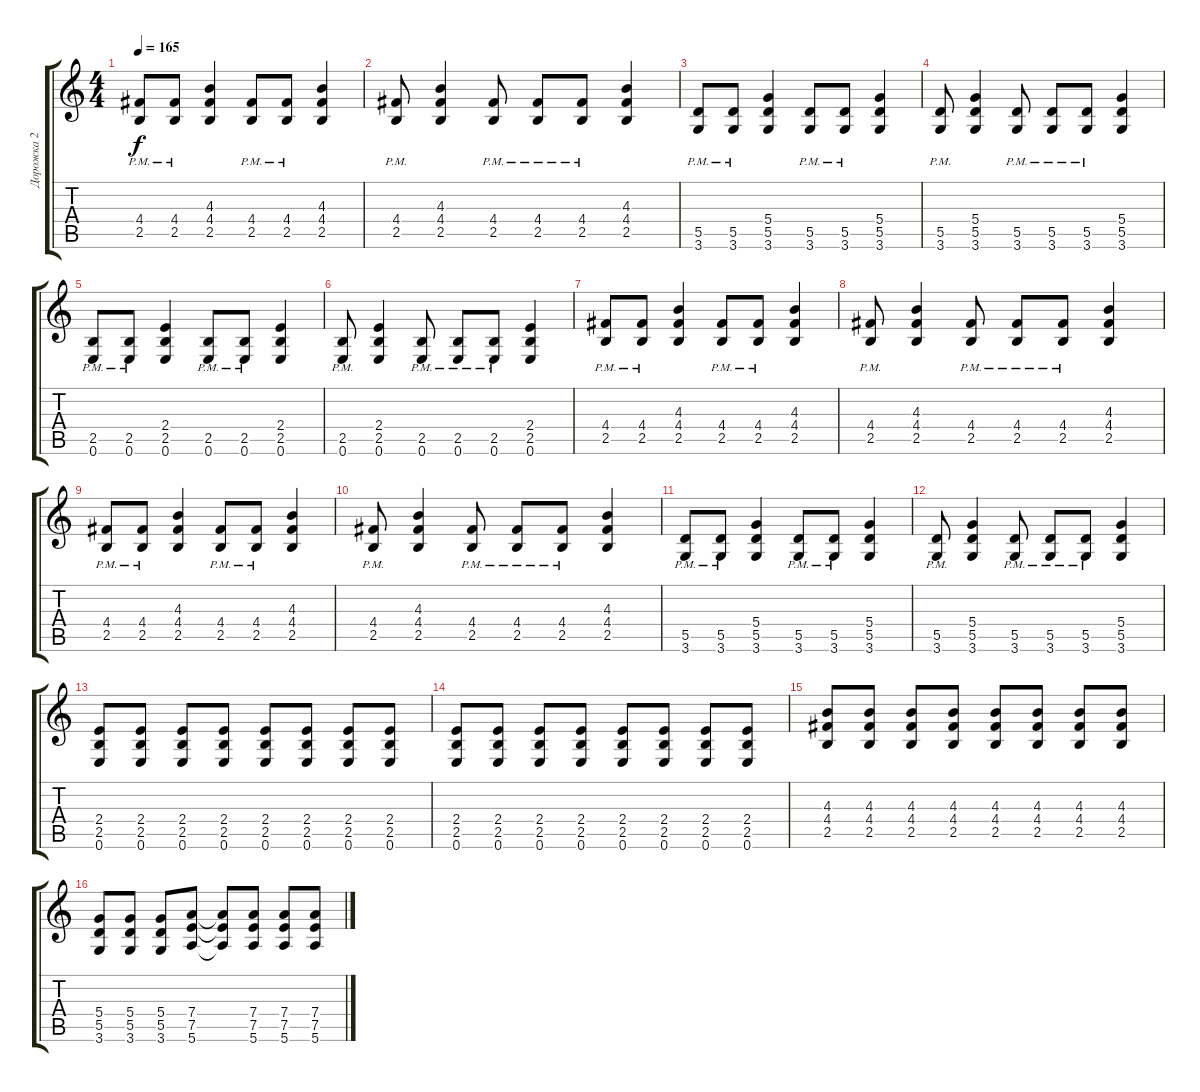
\track ("Дорожка 2" "Дорожка 2") {instrument distortionguitar}
\staff {score tabs}
\tuning (E4 B3 G3 D3 A2 E2) {hide}
\ts (4 4)
\tempo 165
\clef g2
\ks c
(4.4{pm} 2.5{pm}).8{dy f} (4.4{pm} 2.5{pm}).8 (4.3 4.4 2.5).4 (4.4{pm} 2.5{pm}).8 (4.4{pm} 2.5{pm}).8 (4.3 4.4 2.5).4 |
(4.4{pm} 2.5{pm}).8 (4.3 4.4 2.5).4 (4.4{pm} 2.5{pm}).8 (4.4{pm} 2.5{pm}).8 (4.4{pm} 2.5{pm}).8 (4.3 4.4 2.5).4 |
(5.5{pm} 3.6{pm}).8 (5.5{pm} 3.6{pm}).8 (5.4 5.5 3.6).4 (5.5{pm} 3.6{pm}).8 (5.5{pm} 3.6{pm}).8 (5.4 5.5 3.6).4 |
(5.5{pm} 3.6{pm}).8 (5.4 5.5 3.6).4 (5.5{pm} 3.6{pm}).8 (5.5{pm} 3.6{pm}).8 (5.5{pm} 3.6{pm}).8 (5.4 5.5 3.6).4 |
(2.5{pm} 0.6{pm}).8 (2.5{pm} 0.6{pm}).8 (2.4 2.5 0.6).4 (2.5{pm} 0.6{pm}).8 (2.5{pm} 0.6{pm}).8 (2.4 2.5 0.6).4 |
(2.5{pm} 0.6{pm}).8 (2.4 2.5 0.6).4 (2.5{pm} 0.6{pm}).8 (2.5{pm} 0.6{pm}).8 (2.5{pm} 0.6{pm}).8 (2.4 2.5 0.6).4 |
(4.4{pm} 2.5{pm}).8 (4.4{pm} 2.5{pm}).8 (4.3 4.4 2.5).4 (4.4{pm} 2.5{pm}).8 (4.4{pm} 2.5{pm}).8 (4.3 4.4 2.5).4 |
(4.4{pm} 2.5{pm}).8 (4.3 4.4 2.5).4 (4.4{pm} 2.5{pm}).8 (4.4{pm} 2.5{pm}).8 (4.4{pm} 2.5{pm}).8 (4.3 4.4 2.5).4 |
(4.4{pm} 2.5{pm}).8 (4.4{pm} 2.5{pm}).8 (4.3 4.4 2.5).4 (4.4{pm} 2.5{pm}).8 (4.4{pm} 2.5{pm}).8 (4.3 4.4 2.5).4 |
(4.4{pm} 2.5{pm}).8 (4.3 4.4 2.5).4 (4.4{pm} 2.5{pm}).8 (4.4{pm} 2.5{pm}).8 (4.4{pm} 2.5{pm}).8 (4.3 4.4 2.5).4 |
(5.5{pm} 3.6{pm}).8 (5.5{pm} 3.6{pm}).8 (5.4 5.5 3.6).4 (5.5{pm} 3.6{pm}).8 (5.5{pm} 3.6{pm}).8 (5.4 5.5 3.6).4 |
(5.5{pm} 3.6{pm}).8 (5.4 5.5 3.6).4 (5.5{pm} 3.6{pm}).8 (5.5{pm} 3.6{pm}).8 (5.5{pm} 3.6{pm}).8 (5.4 5.5 3.6).4 |
(2.4 2.5 0.6).8 (2.4 2.5 0.6).8 (2.4 2.5 0.6).8 (2.4 2.5 0.6).8 (2.4 2.5 0.6).8 (2.4 2.5 0.6).8 (2.4 2.5 0.6).8 (2.4 2.5 0.6).8 |
(2.4 2.5 0.6).8 (2.4 2.5 0.6).8 (2.4 2.5 0.6).8 (2.4 2.5 0.6).8 (2.4 2.5 0.6).8 (2.4 2.5 0.6).8 (2.4 2.5 0.6).8 (2.4 2.5 0.6).8 |
(4.3 4.4 2.5).8 (4.3 4.4 2.5).8 (4.3 4.4 2.5).8 (4.3 4.4 2.5).8 (4.3 4.4 2.5).8 (4.3 4.4 2.5).8 (4.3 4.4 2.5).8 (4.3 4.4 2.5).8 |
(5.4 5.5 3.6).8 (5.4 5.5 3.6).8 (5.4 5.5 3.6).8 (7.4 7.5 5.6).8 (7.4{t} 7.5{t} 5.6{t}).8 (7.4 7.5 5.6).8 (7.4 7.5 5.6).8 (7.4 7.5 5.6).8
